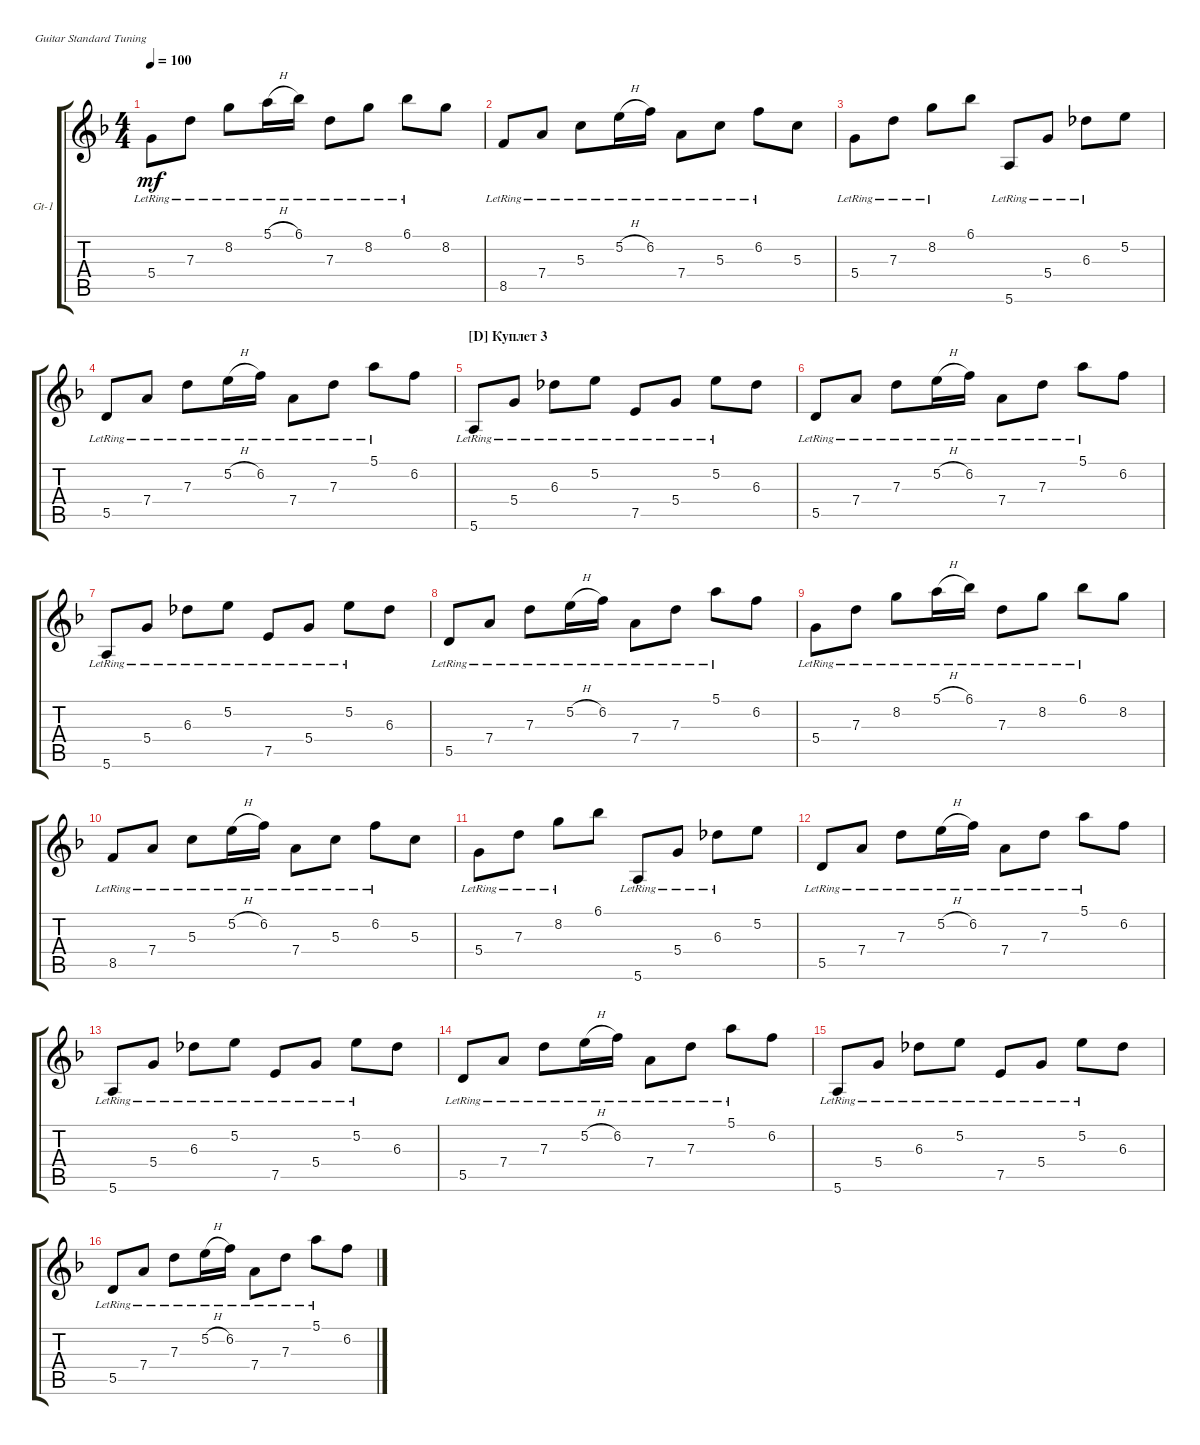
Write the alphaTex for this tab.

\defaultSystemsLayout 4
\bracketExtendMode groupsimilarinstruments
\firstSystemTrackNameOrientation horizontal
\otherSystemsTrackNameOrientation horizontal
\track ("Guitar 1" "Gt-1") {instrument acousticguitarsteel}
\staff {score tabs}
\tuning (E4 B3 G3 D3 A2 E2)
\ts (4 4)
\tempo 100
\clef g2
\ks dminor
5.4{lr}.8{dy mf} 7.3{lr}.8 8.2{lr}.8 5.1{h lr}.16 6.1{lr}.16 7.3{lr}.8 8.2{lr}.8 6.1{lr}.8 8.2.8 |
8.5{lr}.8 7.4{lr}.8 5.3{lr}.8 5.2{h lr}.16 6.2{lr}.16 7.4{lr}.8 5.3{lr}.8 6.2{lr}.8 5.3.8 |
5.4{lr}.8 7.3{lr}.8 8.2{lr}.8 6.1.8 5.6{lr}.8 5.4{lr}.8 6.3{lr}.8 5.2.8 |
5.5{lr}.8 7.4{lr}.8 7.3{lr}.8 5.2{h lr}.16 6.2{lr}.16 7.4{lr}.8 7.3{lr}.8 5.1{lr}.8 6.2.8 |
\section ("D" "Куплет 3")
5.6{lr}.8 5.4{lr}.8 6.3{lr}.8 5.2{lr}.8 7.5{lr}.8 5.4{lr}.8 5.2{lr}.8 6.3.8 |
5.5{lr}.8 7.4{lr}.8 7.3{lr}.8 5.2{h lr}.16 6.2{lr}.16 7.4{lr}.8 7.3{lr}.8 5.1{lr}.8 6.2.8 |
5.6{lr}.8 5.4{lr}.8 6.3{lr}.8 5.2{lr}.8 7.5{lr}.8 5.4{lr}.8 5.2{lr}.8 6.3.8 |
5.5{lr}.8 7.4{lr}.8 7.3{lr}.8 5.2{h lr}.16 6.2{lr}.16 7.4{lr}.8 7.3{lr}.8 5.1{lr}.8 6.2.8 |
5.4{lr}.8 7.3{lr}.8 8.2{lr}.8 5.1{h lr}.16 6.1{lr}.16 7.3{lr}.8 8.2{lr}.8 6.1{lr}.8 8.2.8 |
8.5{lr}.8 7.4{lr}.8 5.3{lr}.8 5.2{h lr}.16 6.2{lr}.16 7.4{lr}.8 5.3{lr}.8 6.2{lr}.8 5.3.8 |
5.4{lr}.8 7.3{lr}.8 8.2{lr}.8 6.1.8 5.6{lr}.8 5.4{lr}.8 6.3{lr}.8 5.2.8 |
5.5{lr}.8 7.4{lr}.8 7.3{lr}.8 5.2{h lr}.16 6.2{lr}.16 7.4{lr}.8 7.3{lr}.8 5.1{lr}.8 6.2.8 |
5.6{lr}.8 5.4{lr}.8 6.3{lr}.8 5.2{lr}.8 7.5{lr}.8 5.4{lr}.8 5.2{lr}.8 6.3.8 |
5.5{lr}.8 7.4{lr}.8 7.3{lr}.8 5.2{h lr}.16 6.2{lr}.16 7.4{lr}.8 7.3{lr}.8 5.1{lr}.8 6.2.8 |
5.6{lr}.8 5.4{lr}.8 6.3{lr}.8 5.2{lr}.8 7.5{lr}.8 5.4{lr}.8 5.2{lr}.8 6.3.8 |
5.5{lr}.8 7.4{lr}.8 7.3{lr}.8 5.2{h lr}.16 6.2{lr}.16 7.4{lr}.8 7.3{lr}.8 5.1{lr}.8 6.2.8
